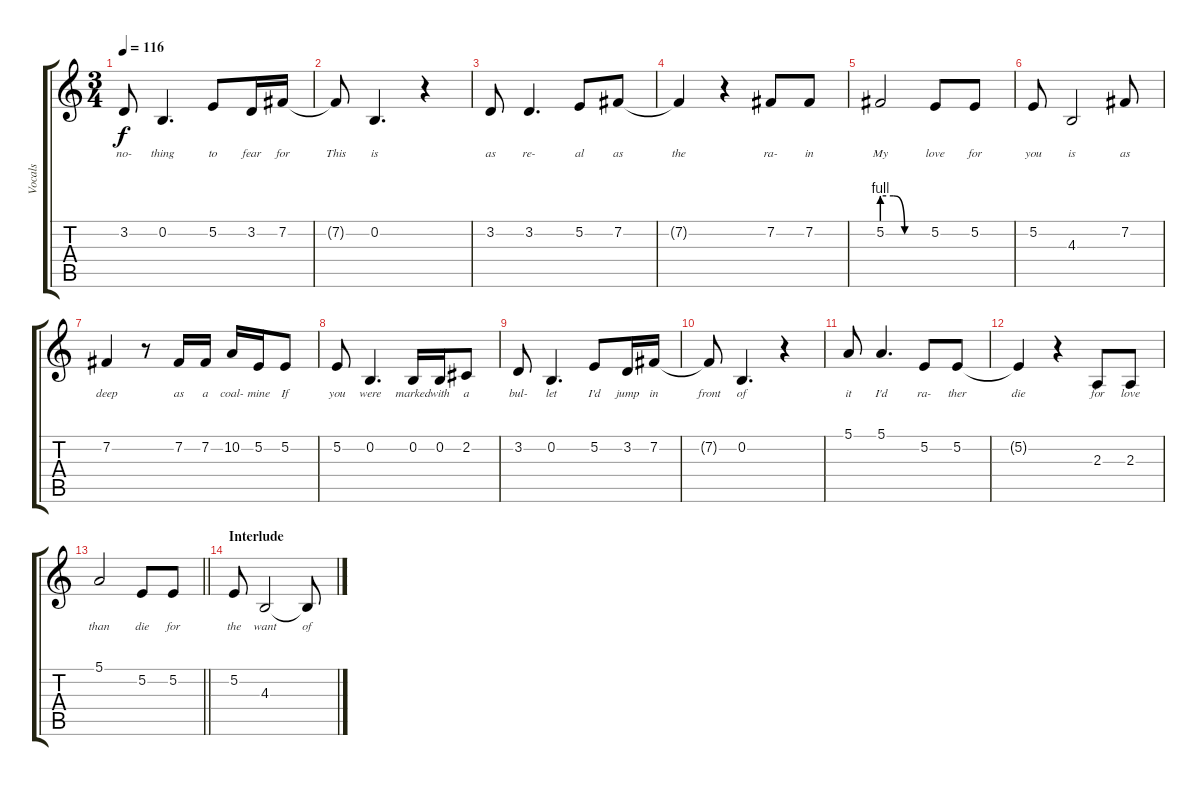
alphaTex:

\track ("Vocals" "Vocals") {instrument trumpet}
\staff {score tabs}
\tuning (E4 B3 G3 D3 A2 E2) {hide}
\ts (3 4)
\tempo 116
\clef g2
\ks c
3.2.8{lyrics (0 "no-") lyrics (1 "") lyrics (2 "") lyrics (3 "") lyrics (4 "") dy f} 0.2.4{d lyrics (0 "thing") lyrics (1 "") lyrics (2 "") lyrics (3 "") lyrics (4 "")} 5.2.8{lyrics (0 "to") lyrics (1 "") lyrics (2 "") lyrics (3 "") lyrics (4 "")} 3.2.16{lyrics (0 "fear") lyrics (1 "") lyrics (2 "") lyrics (3 "") lyrics (4 "")} 7.2.16{lyrics (0 "for") lyrics (1 "") lyrics (2 "") lyrics (3 "") lyrics (4 "")} |
7.2{t}.8{lyrics (0 "This") lyrics (1 "") lyrics (2 "") lyrics (3 "") lyrics (4 "")} 0.2.4{d lyrics (0 "is") lyrics (1 "") lyrics (2 "") lyrics (3 "") lyrics (4 "")} r.4 |
3.2.8{lyrics (0 "as") lyrics (1 "") lyrics (2 "") lyrics (3 "") lyrics (4 "")} 3.2.4{d lyrics (0 "re-") lyrics (1 "") lyrics (2 "") lyrics (3 "") lyrics (4 "")} 5.2.8{lyrics (0 "al") lyrics (1 "") lyrics (2 "") lyrics (3 "") lyrics (4 "")} 7.2.8{lyrics (0 "as") lyrics (1 "") lyrics (2 "") lyrics (3 "") lyrics (4 "")} |
7.2{t}.4{lyrics (0 "the") lyrics (1 "") lyrics (2 "") lyrics (3 "") lyrics (4 "")} r.4 7.2.8{lyrics (0 "ra-") lyrics (1 "") lyrics (2 "") lyrics (3 "") lyrics (4 "")} 7.2.8{lyrics (0 "in") lyrics (1 "") lyrics (2 "") lyrics (3 "") lyrics (4 "")} |
5.2{be (custom 0 4 15 4 30 0 60 0)}.2{lyrics (0 "My") lyrics (1 "") lyrics (2 "") lyrics (3 "") lyrics (4 "")} 5.2.8{lyrics (0 "love") lyrics (1 "") lyrics (2 "") lyrics (3 "") lyrics (4 "")} 5.2.8{lyrics (0 "for") lyrics (1 "") lyrics (2 "") lyrics (3 "") lyrics (4 "")} |
5.2.8{lyrics (0 "you") lyrics (1 "") lyrics (2 "") lyrics (3 "") lyrics (4 "")} 4.3.2{lyrics (0 "is") lyrics (1 "") lyrics (2 "") lyrics (3 "") lyrics (4 "")} 7.2.8{lyrics (0 "as") lyrics (1 "") lyrics (2 "") lyrics (3 "") lyrics (4 "")} |
7.2.4{lyrics (0 "deep") lyrics (1 "") lyrics (2 "") lyrics (3 "") lyrics (4 "")} r.8 7.2.16{lyrics (0 "as") lyrics (1 "") lyrics (2 "") lyrics (3 "") lyrics (4 "")} 7.2.16{lyrics (0 "a") lyrics (1 "") lyrics (2 "") lyrics (3 "") lyrics (4 "")} 10.2.16{lyrics (0 "coal-") lyrics (1 "") lyrics (2 "") lyrics (3 "") lyrics (4 "")} 5.2.16{lyrics (0 "mine") lyrics (1 "") lyrics (2 "") lyrics (3 "") lyrics (4 "")} 5.2.8{lyrics (0 "If") lyrics (1 "") lyrics (2 "") lyrics (3 "") lyrics (4 "")} |
5.2.8{lyrics (0 "you") lyrics (1 "") lyrics (2 "") lyrics (3 "") lyrics (4 "")} 0.2.4{d lyrics (0 "were") lyrics (1 "") lyrics (2 "") lyrics (3 "") lyrics (4 "")} 0.2.16{lyrics (0 "marked") lyrics (1 "") lyrics (2 "") lyrics (3 "") lyrics (4 "")} 0.2.16{lyrics (0 "with") lyrics (1 "") lyrics (2 "") lyrics (3 "") lyrics (4 "")} 2.2.8{lyrics (0 "a") lyrics (1 "") lyrics (2 "") lyrics (3 "") lyrics (4 "")} |
3.2.8{lyrics (0 "bul-") lyrics (1 "") lyrics (2 "") lyrics (3 "") lyrics (4 "")} 0.2.4{d lyrics (0 "let") lyrics (1 "") lyrics (2 "") lyrics (3 "") lyrics (4 "")} 5.2.8{lyrics (0 "I'd") lyrics (1 "") lyrics (2 "") lyrics (3 "") lyrics (4 "")} 3.2.16{lyrics (0 "jump") lyrics (1 "") lyrics (2 "") lyrics (3 "") lyrics (4 "")} 7.2.16{lyrics (0 "in") lyrics (1 "") lyrics (2 "") lyrics (3 "") lyrics (4 "")} |
7.2{t}.8{lyrics (0 "front") lyrics (1 "") lyrics (2 "") lyrics (3 "") lyrics (4 "")} 0.2.4{d lyrics (0 "of") lyrics (1 "") lyrics (2 "") lyrics (3 "") lyrics (4 "")} r.4 |
5.1.8{lyrics (0 "it") lyrics (1 "") lyrics (2 "") lyrics (3 "") lyrics (4 "")} 5.1.4{d lyrics (0 "I'd") lyrics (1 "") lyrics (2 "") lyrics (3 "") lyrics (4 "")} 5.2.8{lyrics (0 "ra-") lyrics (1 "") lyrics (2 "") lyrics (3 "") lyrics (4 "")} 5.2.8{lyrics (0 "ther") lyrics (1 "") lyrics (2 "") lyrics (3 "") lyrics (4 "")} |
5.2{t}.4{lyrics (0 "die") lyrics (1 "") lyrics (2 "") lyrics (3 "") lyrics (4 "")} r.4 2.3.8{lyrics (0 "for") lyrics (1 "") lyrics (2 "") lyrics (3 "") lyrics (4 "")} 2.3.8{lyrics (0 "love") lyrics (1 "") lyrics (2 "") lyrics (3 "") lyrics (4 "")} |
\barLineRight lightlight
5.1.2{lyrics (0 "than") lyrics (1 "") lyrics (2 "") lyrics (3 "") lyrics (4 "")} 5.2.8{lyrics (0 "die") lyrics (1 "") lyrics (2 "") lyrics (3 "") lyrics (4 "")} 5.2.8{lyrics (0 "for") lyrics (1 "") lyrics (2 "") lyrics (3 "") lyrics (4 "")} |
\section ("" "Interlude")
5.2.8{lyrics (0 "the") lyrics (1 "") lyrics (2 "") lyrics (3 "") lyrics (4 "")} 4.3.2{lyrics (0 "want") lyrics (1 "") lyrics (2 "") lyrics (3 "") lyrics (4 "")} 4.3{t}.8{lyrics (0 "of") lyrics (1 "") lyrics (2 "") lyrics (3 "") lyrics (4 "")}
